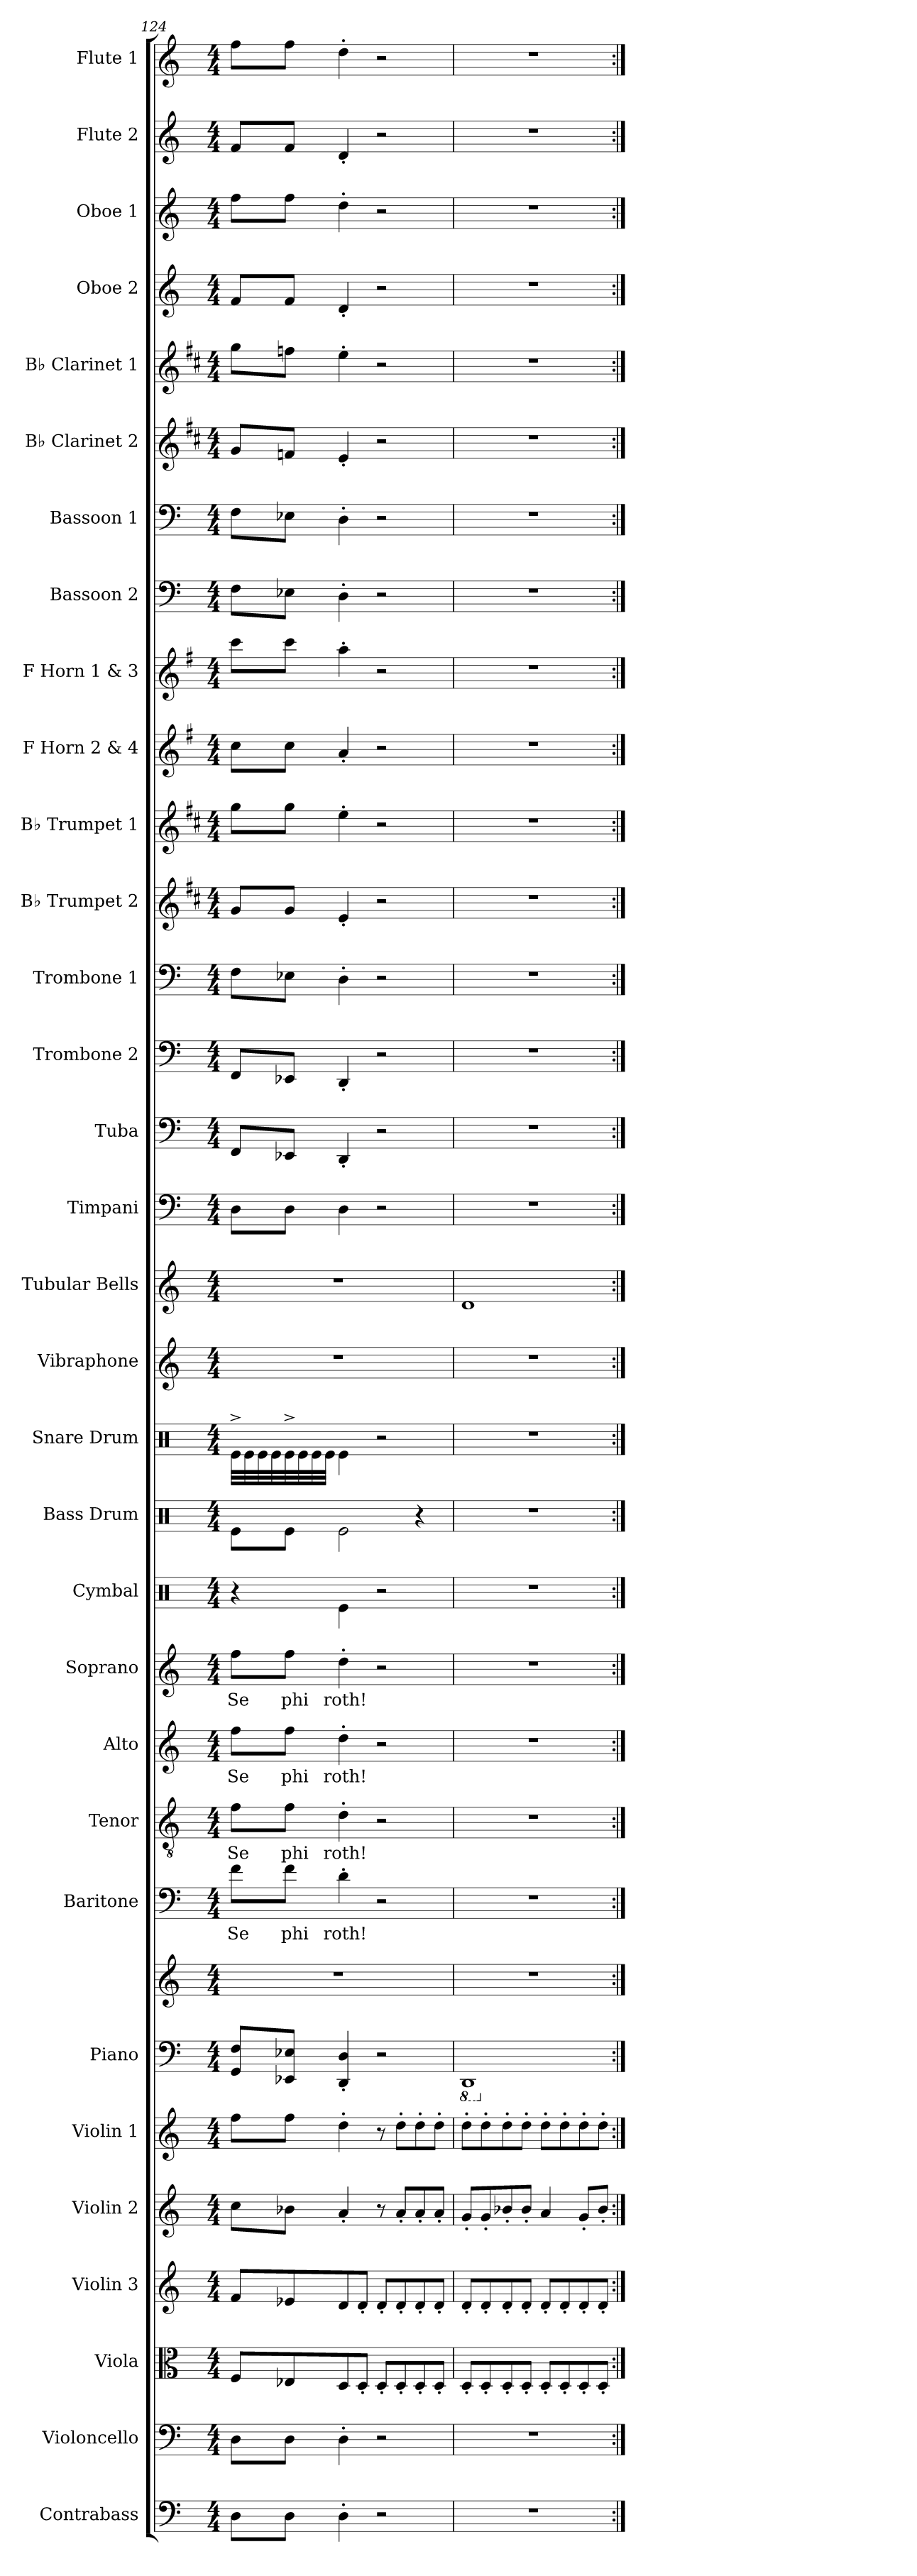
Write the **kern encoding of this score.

**kern	**kern	**kern	**kern	**kern	**kern	**kern	**kern	**kern	**text	**kern	**text	**kern	**text	**kern	**text	**kern	**kern	**kern	**kern	**kern	**kern	**kern	**kern	**kern	**kern	**kern	**kern	**kern	**kern	**kern	**kern	**kern	**kern	**kern	**kern	**kern
*part32	*part31	*part30	*part29	*part28	*part27	*part26	*part26	*part25	*part25	*part24	*part24	*part23	*part23	*part22	*part22	*part21	*part20	*part19	*part18	*part17	*part16	*part15	*part14	*part13	*part12	*part11	*part10	*part9	*part8	*part7	*part6	*part5	*part4	*part3	*part2	*part1
*staff33	*staff32	*staff31	*staff30	*staff29	*staff28	*staff27	*staff26	*staff25	*staff25	*staff24	*staff24	*staff23	*staff23	*staff22	*staff22	*staff21	*staff20	*staff19	*staff18	*staff17	*staff16	*staff15	*staff14	*staff13	*staff12	*staff11	*staff10	*staff9	*staff8	*staff7	*staff6	*staff5	*staff4	*staff3	*staff2	*staff1
*I"Contrabass	*I"Violoncello	*I"Viola	*I"Violin 3	*I"Violin 2	*I"Violin 1	*I"Piano	*	*I"Baritone	*	*I"Tenor	*	*I"Alto	*	*I"Soprano	*	*I"Cymbal	*I"Bass Drum	*I"Snare Drum	*I"Vibraphone	*I"Tubular Bells	*I"Timpani	*I"Tuba	*I"Trombone 2	*I"Trombone 1	*I"B♭ Trumpet 2	*I"B♭ Trumpet 1	*I"F Horn 2 &amp; 4	*I"F Horn 1 &amp; 3	*I"Bassoon 2	*I"Bassoon 1	*I"B♭ Clarinet 2	*I"B♭ Clarinet 1	*I"Oboe 2	*I"Oboe 1	*I"Flute 2	*I"Flute 1
*I'Cb.	*I'Vc.	*I'Vla.	*I'Vln. 3	*I'Vln. 2	*I'Vln. 1	*I'Pno.	*	*I'B.	*	*I'T.	*	*I'A.	*	*I'S.	*	*I'Cym.	*I'B. Dr.	*I'Sn. Dr.	*I'Vib.	*I'Tu. Be.	*I'Timp.	*I'Tba.	*I'Tbn. 2	*I'Tbn. 1	*I'B♭ Tpt. 2	*I'B♭ Tpt. 1	*I'F Hn. 2 4	*I'F Hn. 1 3	*I'Bsn. 2	*I'Bsn. 1	*I'B♭ Cl. 2	*I'B♭ Cl. 1	*I'Ob. 2	*I'Ob. 1	*I'Fl. 2	*I'Fl. 1
*clefF4	*clefF4	*clefC3	*clefG2	*clefG2	*clefG2	*clefF4	*clefG2	*clefF4	*	*clefGv2	*	*clefG2	*	*clefG2	*	*clefX	*clefX	*clefX	*clefG2	*clefG2	*clefF4	*clefF4	*clefF4	*clefF4	*clefG2	*clefG2	*clefG2	*clefG2	*clefF4	*clefF4	*clefG2	*clefG2	*clefG2	*clefG2	*clefG2	*clefG2
*ITrd7c12	*	*	*	*	*	*	*	*	*	*	*	*	*	*	*	*	*	*	*	*	*	*	*	*	*ITrd1c2	*ITrd1c2	*ITrd4c7	*ITrd4c7	*	*	*ITrd1c2	*ITrd1c2	*	*	*	*
*k[]	*k[]	*k[]	*k[]	*k[]	*k[]	*k[]	*k[]	*k[]	*	*k[]	*	*k[]	*	*k[]	*	*k[]	*k[]	*k[]	*k[]	*k[]	*k[]	*k[]	*k[]	*k[]	*k[]	*k[]	*k[]	*k[]	*k[]	*k[]	*k[]	*k[]	*k[]	*k[]	*k[]	*k[]
*M4/4	*M4/4	*M4/4	*M4/4	*M4/4	*M4/4	*M4/4	*M4/4	*M4/4	*	*M4/4	*	*M4/4	*	*M4/4	*	*M4/4	*M4/4	*M4/4	*M4/4	*M4/4	*M4/4	*M4/4	*M4/4	*M4/4	*M4/4	*M4/4	*M4/4	*M4/4	*M4/4	*M4/4	*M4/4	*M4/4	*M4/4	*M4/4	*M4/4	*M4/4
=124	=124	=124	=124	=124	=124	=124	=124	=124	=124	=124	=124	=124	=124	=124	=124	=124	=124	=124	=124	=124	=124	=124	=124	=124	=124	=124	=124	=124	=124	=124	=124	=124	=124	=124	=124	=124
!	!	!	!	!	!	!	!	!	!LO:LY:b	!	!LO:LY:b	!	!LO:LY:b	!	!LO:LY:b	!	!	!	!	!	!	!	!	!	!	!	!	!	!	!	!	!	!	!	!	!
8DD\L	8D\L	8F/L	8f/L	8cc\L	8ff\L	8GG/ 8F/L	1r	8f\L	Se	8f\L	Se	8ff\L	Se	8ff\L	Se	4r	8Re\L	32Re^\LLL	1r	1r	8D\L	8FF/L	8FF/L	8F\L	8f/L	8ff\L	8f\L	8ff\L	8F\L	8F\L	8f/L	8ff\L	8f/L	8ff\L	8f/L	8ff\L
.	.	.	.	.	.	.	.	.	.	.	.	.	.	.	.	.	.	32Re\	.	.	.	.	.	.	.	.	.	.	.	.	.	.	.	.	.	.
.	.	.	.	.	.	.	.	.	.	.	.	.	.	.	.	.	.	32Re\	.	.	.	.	.	.	.	.	.	.	.	.	.	.	.	.	.	.
.	.	.	.	.	.	.	.	.	.	.	.	.	.	.	.	.	.	32Re\	.	.	.	.	.	.	.	.	.	.	.	.	.	.	.	.	.	.
!	!	!	!	!	!	!	!	!	!LO:LY:b	!	!LO:LY:b	!	!LO:LY:b	!	!LO:LY:b	!	!	!	!	!	!	!	!	!	!	!	!	!	!	!	!	!	!	!	!	!
8DD\J	8D\J	8E-X/	8e-X/	8b-X\J	8ff\J	8EE-X/ 8E-X/J	.	8f\J	phi	8f\J	phi	8ff\J	phi	8ff\J	phi	.	8Re\J	32Re^\	.	.	8D\J	8EE-X/J	8EE-X/J	8E-X\J	8f/J	8ff\J	8f\J	8ff\J	8E-X\J	8E-X\J	8e-X/J	8ee-X\J	8f/J	8ff\J	8f/J	8ff\J
.	.	.	.	.	.	.	.	.	.	.	.	.	.	.	.	.	.	32Re\	.	.	.	.	.	.	.	.	.	.	.	.	.	.	.	.	.	.
.	.	.	.	.	.	.	.	.	.	.	.	.	.	.	.	.	.	32Re\	.	.	.	.	.	.	.	.	.	.	.	.	.	.	.	.	.	.
.	.	.	.	.	.	.	.	.	.	.	.	.	.	.	.	.	.	32Re\JJJ	.	.	.	.	.	.	.	.	.	.	.	.	.	.	.	.	.	.
!	!	!	!	!	!	!	!	!	!LO:LY:b	!	!LO:LY:b	!	!LO:LY:b	!	!LO:LY:b	!	!	!	!	!	!	!	!	!	!	!	!	!	!	!	!	!	!	!	!	!
4DD'\	4D'\	8D/	8d/	4a'/	4dd'\	4DD/' 4D/'	.	4d'\	roth!	4d'\	roth!	4dd'\	roth!	4dd'\	roth!	4Re\	2Re\	4Re\	.	.	4D\	4DD'/	4DD'/	4D'\	4d'/	4dd'\	4d'/	4dd'\	4D'\	4D'\	4d'/	4dd'\	4d'/	4dd'\	4d'/	4dd'\
.	.	8D'/J	8d'/J	.	.	.	.	.	.	.	.	.	.	.	.	.	.	.	.	.	.	.	.	.	.	.	.	.	.	.	.	.	.	.	.	.
2r	2r	8D'/L	8d'/L	8r	8r	2r	.	2r	.	2r	.	2r	.	2r	.	2r	.	2r	.	.	2r	2r	2r	2r	2r	2r	2r	2r	2r	2r	2r	2r	2r	2r	2r	2r
.	.	8D'/	8d'/	8a'/L	8dd'\L	.	.	.	.	.	.	.	.	.	.	.	.	.	.	.	.	.	.	.	.	.	.	.	.	.	.	.	.	.	.	.
.	.	8D'/	8d'/	8a'/	8dd'\	.	.	.	.	.	.	.	.	.	.	.	4r	.	.	.	.	.	.	.	.	.	.	.	.	.	.	.	.	.	.	.
.	.	8D'/J	8d'/J	8a'/J	8dd'\J	.	.	.	.	.	.	.	.	.	.	.	.	.	.	.	.	.	.	.	.	.	.	.	.	.	.	.	.	.	.	.
=125	=125	=125	=125	=125	=125	=125	=125	=125	=125	=125	=125	=125	=125	=125	=125	=125	=125	=125	=125	=125	=125	=125	=125	=125	=125	=125	=125	=125	=125	=125	=125	=125	=125	=125	=125	=125
*	*	*	*	*	*	*8ba	*	*	*	*	*	*	*	*	*	*	*	*	*	*	*	*	*	*	*	*	*	*	*	*	*	*	*	*	*	*
1r	1r	8D'/L	8d'/L	8g'/L	8dd'\L	1DDD	1r	1r	.	1r	.	1r	.	1r	.	1r	1r	1r	1r	1d	1r	1r	1r	1r	1r	1r	1r	1r	1r	1r	1r	1r	1r	1r	1r	1r
.	.	8D'/	8d'/	8g'/	8dd'\	.	.	.	.	.	.	.	.	.	.	.	.	.	.	.	.	.	.	.	.	.	.	.	.	.	.	.	.	.	.	.
.	.	8D'/	8d'/	8b-X'/	8dd'\	.	.	.	.	.	.	.	.	.	.	.	.	.	.	.	.	.	.	.	.	.	.	.	.	.	.	.	.	.	.	.
.	.	8D'/J	8d'/J	8b-'/J	8dd'\J	.	.	.	.	.	.	.	.	.	.	.	.	.	.	.	.	.	.	.	.	.	.	.	.	.	.	.	.	.	.	.
.	.	8D'/L	8d'/L	4a/	8dd'\L	.	.	.	.	.	.	.	.	.	.	.	.	.	.	.	.	.	.	.	.	.	.	.	.	.	.	.	.	.	.	.
.	.	8D'/	8d'/	.	8dd'\	.	.	.	.	.	.	.	.	.	.	.	.	.	.	.	.	.	.	.	.	.	.	.	.	.	.	.	.	.	.	.
.	.	8D'/	8d'/	8g'/L	8dd'\	.	.	.	.	.	.	.	.	.	.	.	.	.	.	.	.	.	.	.	.	.	.	.	.	.	.	.	.	.	.	.
.	.	8D'/J	8d'/J	8b-'/J	8dd'\J	.	.	.	.	.	.	.	.	.	.	.	.	.	.	.	.	.	.	.	.	.	.	.	.	.	.	.	.	.	.	.
*	*	*	*	*	*	*X8ba	*	*	*	*	*	*	*	*	*	*	*	*	*	*	*	*	*	*	*	*	*	*	*	*	*	*	*	*	*	*
=:|!	=:|!	=:|!	=:|!	=:|!	=:|!	=:|!	=:|!	=:|!	=:|!	=:|!	=:|!	=:|!	=:|!	=:|!	=:|!	=:|!	=:|!	=:|!	=:|!	=:|!	=:|!	=:|!	=:|!	=:|!	=:|!	=:|!	=:|!	=:|!	=:|!	=:|!	=:|!	=:|!	=:|!	=:|!	=:|!	=:|!
*-	*-	*-	*-	*-	*-	*-	*-	*-	*-	*-	*-	*-	*-	*-	*-	*-	*-	*-	*-	*-	*-	*-	*-	*-	*-	*-	*-	*-	*-	*-	*-	*-	*-	*-	*-	*-
